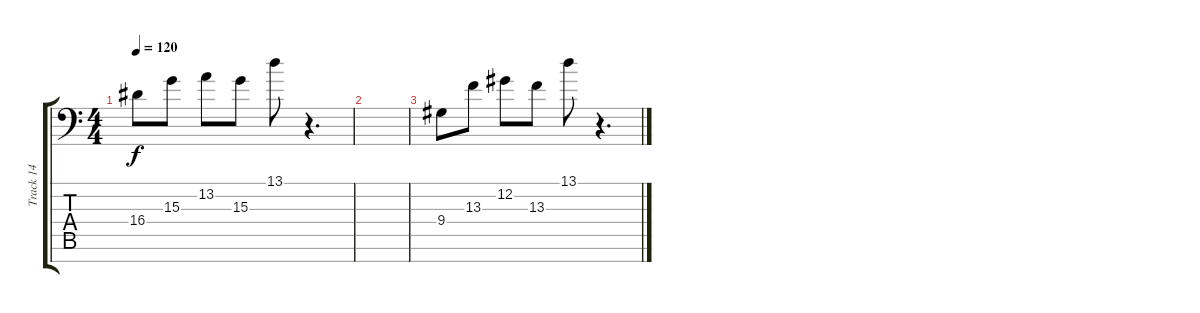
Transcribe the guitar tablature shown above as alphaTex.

\track ("Track 14" "Track 14") {instrument fx5brightness}
\staff {score tabs}
\tuning (Db4 Ab3 E3 B2 Gb2 Db2 Ab1) {hide}
\ts (4 4)
\tempo 120
\clef f4
\ks c
16.4.8{dy f} 15.3.8 13.2.8 15.3.8 13.1.8 r.4{d} |
|
9.4.8 13.3.8 12.2.8 13.3.8 13.1.8 r.4{d}
